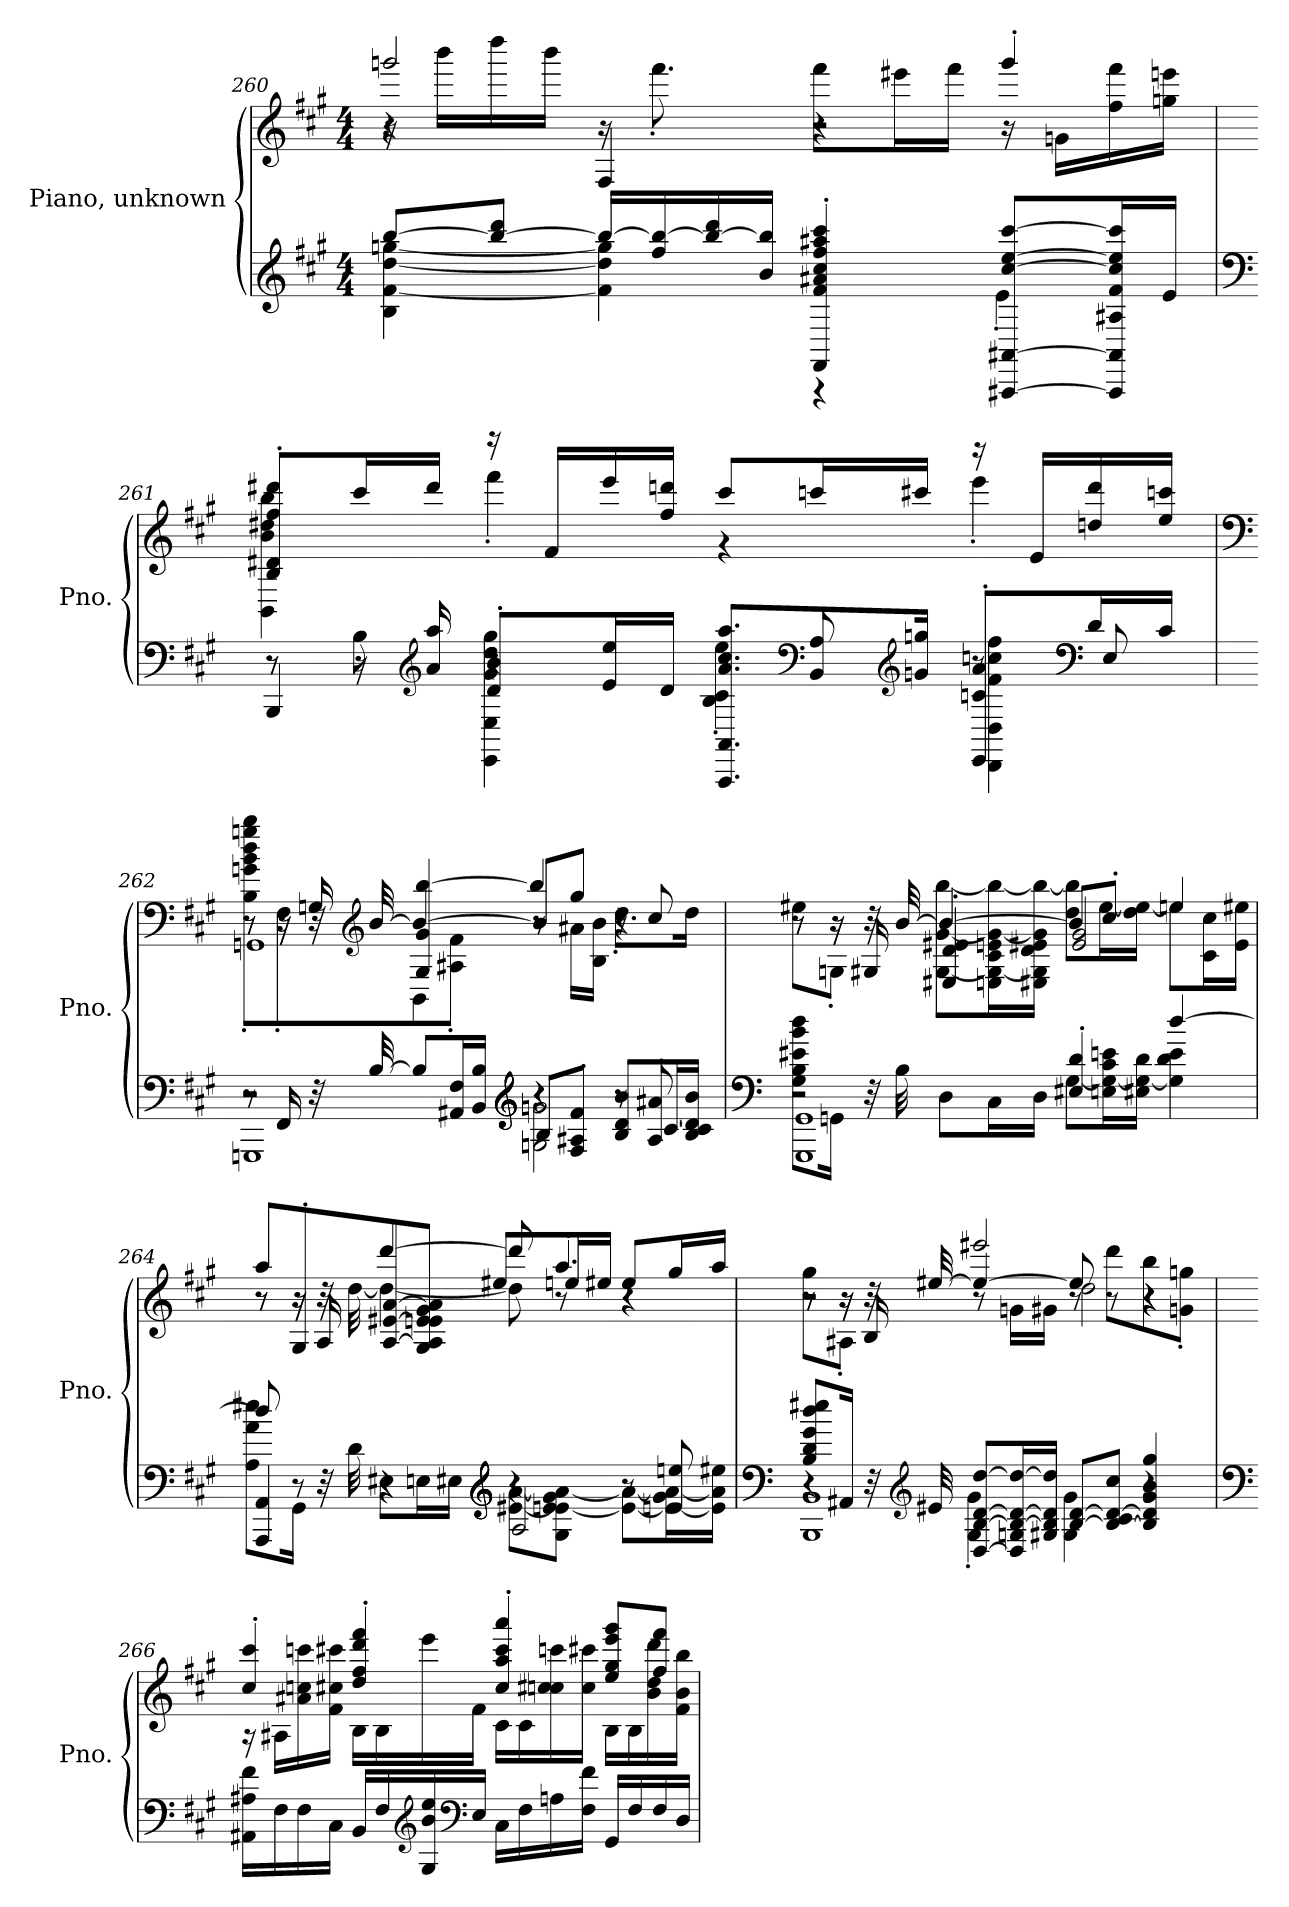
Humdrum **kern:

**kern	**kern
*part1	*part1
*staff2	*staff1
*I"Piano, unknown	*
*I'Pno.	*
!!LO:LB:g=z
*clefG2	*clefG2
*k[f#c#g#]	*k[f#c#g#]
*M4/4	*M4/4
=260	=260
*^	*^
*	*	*	*^
[8bb/L	4B\ [4f#\ [4dd\ [4ggn\	2gggn/	16r	4r
.	.	.	16bbb\LL	.
8bb/_ 8ddd/J	.	.	16dddd\	.
.	.	.	16bbb\JJ	.
16bb/LL_	4f#\] 4dd\] 4gg\]	.	16r	4F#/
16ff#/ 16bb/_	.	.	8.fff#'\	.
16bb/_ 16ddd/	.	.	.	.
16b/ 16bb/]JJ	.	.	.	.
4FF#/' 4f#/' 4a#X/' 4cc#/' 4ff#/' 4aa#X/' 4ccc#/'	4r	4r	8fff#\L	2r
.	.	.	16eee#X\L	.
.	.	.	16fff#\JJ	.
[8AAA#X/ [8AA#X/ [8cc#/ [8ee/ [8ccc#/L	4e'\	4ggg'/	16r	.
.	.	.	16gn\LL	.
16AAA#/] 16AA#/] 16A#X/ 16f#/ 16cc#/] 16ee/] 16ccc#/]L	.	.	16ff#\ 16fff#\	.
16e/JJ	.	.	16ggn\ 16eeen\JJ	.
*v	*v	*	*	*
*	*v	*v	*v
!!LO:LB:g=z
=261	=261
*clefF4	*
*^	*^
*	*^	*	*
8r	8r	4BBB/	8B/' 8d#X/' 8ff#/' 8ddd#X/'L	4BB\ 4b\ 4dd#X\ 4bb\
16r	8B\	.	16ccc#/L	.
*clefG2	*	*	*	*
16a/ 16aa/	.	.	16ddd#/JJ	.
8d/' 8b/'L	4EE\ 4E\ 4g#\ 4dd\ 4gg#\	4r	16r	4fff#'\
.	.	.	16f#/LL	.
16e/ 16ee/L	.	.	16eee/	.
16d/JJ	.	.	16ff#/ 16dddn/JJ	.
8.AAA/ 8.AA/ 8.a/ 8.cc#/ 8.aa/L	4B\' 4c#\' 4ee\'	8r	8ccc#/L	4r
*clefF4	*	*	*	*
.	.	8BB/ 8A/	16cccn/L	.
*clefG2	*	*	*	*
16gn/ 16ggn/Jk	.	.	16ccc#X/JJ	.
8EE/' 8cn/' 8a/'L	4DD\ 4D\ 4f#\ 4ccn\ 4ff#\	8r	16r	4eee'\
.	.	.	16e/LL	.
*clefF4	*	*	*	*
16d/L	.	8E/	16ddn/ 16ddd/	.
16c/JJ	.	.	16ee/ 16cccn/JJ	.
*v	*v	*v	*	*
*	*v	*v
!!LO:LB:g=z
=262	=262
*	*clefF4
*^	*^
*	*^	*	*^
*	*	*^	*	*	*^
2r	2r	8r	1GGGn	8r	8B\' 8gn\' 8b\' 8dd\' 8ggn\' 8bb\'L	8r	1GGn
.	.	16FF#/	.	16r	8F#'\	16r	.
.	.	32r	.	32r	.	16Gn/	.
*	*	*	*	*clefG2	*	*	*
.	.	[32B/	.	[32b/	.	.	.
.	.	8B/L]	.	4b/_	8BB\	4G/ 4g/ [4bb/	.
.	.	16AA#X/ 16F#/L	.	.	8A#X\' 8f#\'J	.	.
.	.	16BB/ 16B/JJ	.	.	.	.	.
*clefG2	*	*	*	*	*	*	*
4r	2Gn\ 2gn\	8B/L	.	8b/L]	8r	4bb/]	.
.	.	8F#/' 8A#X/' 8f#/'J	.	8gg/J	16a#X\LL	.	.
.	.	.	.	.	16B\ 16b\JJ	.	.
8r	.	8B/ 8d/ 8b/L	.	4r	8.dd'\L	8r	.
8A#/' 8a#X/'	.	[16c#/L	.	.	.	8cc#/	.
.	.	16B/ 16c#/] 16d/ 16b/JJ	.	.	16dd\Jk	.	.
*v	*v	*v	*v	*	*	*	*
*	*v	*v	*v	*v
!!LO:PB:g=z
=263	=263
*clefF4	*
*^	*^
*	*^	*	*^
2r	8G#\ 8B\ 8e#X\ 8b\ 8dd\L	1GGG# 1GG#	8r	8ee#X\L	8r
.	16GGn\Jk	.	16r	8Gn'\J	16r
.	32r	.	32r	.	16G#X/
.	32B\	.	[32b/	.	.
.	8D\L	.	4b/_	[8G#\ [8g#\ [8bb\L	4E#X/' 4d/' 4e#X/'
.	16C#\L	.	.	16En\ 16G#\_ 16c#\ 16en\ 16g#\_ 16bb\_L	.
.	16D\JJ	.	.	16E#X\ 16G#\] 16d\ 16e#X\ 16g#\] 16bb\_JJ	.
4E#X/' 4d/'	[8G#\L	.	8b/L]	8dd\ 8bb\]L	2e#/ 2g#/
.	16En\ 16G#\_ 16c#\ 16en\L	.	8cc#'/J	[16ee#\L	.
.	16E#X\ 16G#\_ 16d\JJ	.	.	16dd\ 16ee#\_JJ	.
[4dd/	4G#\] 4d\ 4e\	.	4een/	8ee#\L]	.
.	.	.	.	16c#\ 16cc#\L	.
.	.	.	.	16e#\ 16ee#X\JJ	.
!!LO:LB:g=z	!!	!!
=264	=264	=264	=264	=264	=264
8dd/]	8A\ 8a\ 8ee#X\L	4AAA/ 4AA/	8r	8r	8aa/L
8r	16GG#\Jk	.	16r	16r	8G#'/
.	32r	.	16A/	32r	.
.	32d\	.	.	[32dd\	.
4r	8E#X\L	4r	[4ddd/	4dd\_	[8A/ [8e#X/ [8a/
.	16En\L	.	.	.	8G#/ 8A/] 8en/ 8e#/] 8g#/ 8a/]J
.	16E#X\JJ	.	.	.	.
*clefG2	*	*	*	*	*
4r	[8e#X\ [8a\L	2A/	8ddd/]	8dd\]	8ee#X/L
.	8G#\ 8en\ 8e#\_ 8g#\ 8a\_J	.	4.aa'/	8r	16een/L
.	.	.	.	.	16ee#X/JJ
8r	8e#\_ 8a\_L	.	.	4r	8ee#/L
8en/ 8een/	16e#\_ 16g#\ 16a\_L	.	.	.	16gg#/L
.	16e#\] 16a\] 16ee#X\JJ	.	.	.	16aa/JJ
*	*	*	*v	*v	*v
!!LO:LB:g=z
=265	=265	=265	=265
*clefF4	*	*	*
*	*	*	*^
*	*	*	*	*^
*	*	*	*	*	*^
8B/ 8d/ 8g#/ 8dd/ 8ee#X/L	4r	1BBB 1BB	8r	8gg#\L	8r	2r
16AA#X/Jk	.	.	16r	8A#X'\J	16r	.
32r	.	.	32r	.	16B/	.
*clefG2	*	*	*	*	*	*
32e#X/	.	.	[32ee#X/	.	.	.
[8D/ [8B/ [8d/ [8dd/L	4G#\' 4g#\'	.	4ee#/_	8r	2eee#X/	.
16D/] 16Gn/ 16B/_ 16d/_ 16dd/_L	.	.	.	16gn\LL	.	.
16G#X/ 16B/] 16d/] 16dd/]JJ	.	.	.	16g#X\JJ	.	.
[8B/ [8d/L	4G#\ 4g#\	.	8ee#/]	8r	.	2dd\
8B/_ 8c#/ 8d/_ 8cc#/J	.	.	8r	8ddd\L	.	.
4B/] 4d/] 4g#/ 4b/ 4gg#/	4r	.	4r	8bb\	4r	.
.	.	.	.	8gn\' 8ggn\'J	.	.
*v	*v	*v	*	*	*	*
*	*v	*v	*v	*v
!!LO:LB:g=z
=266	=266
*clefF4	*
*	*^
16AA#X\ 16A#X\ 16f#\LL	4cc#/' 4ccc#/'	16r
16F#\	.	16A#X\LL
16F#\	.	16a#X\ 16ccn\ 16cccn\
16C#\JJ	.	16f#\ 16cc#X\ 16ccc#X\JJ
16BB/LL	4dd/' 4ff#/' 4ddd/' 4fff#/'	16B\LL
16F#/	.	16B\
*clefG2	*	*
16G#/ 16b/ 16ee/	.	16eee\
*clefF4	*	*
16E/JJ	.	16f#\JJ
16C#\LL	4cc#/' 4aa/' 4ccc#/' 4aaa/'	16c#\LL
16F#\	.	16c#\
16An\	.	16ccn\ 16cc#X\ 16cccn\
16F#\ 16f#\JJ	.	16cc#\ 16ccc#X\JJ
16GG#/LL	8ee/ 8gg#/ 8eee/ 8ggg#/L	16B\LL
16F#/	.	16B\
16F#/	8ff#/ 8fff#/J	16b\ 16dd\ 16ddd\
16D/JJ	.	16f#\ 16b\ 16bb\JJ
*	*v	*v
=	=
*-	*-
